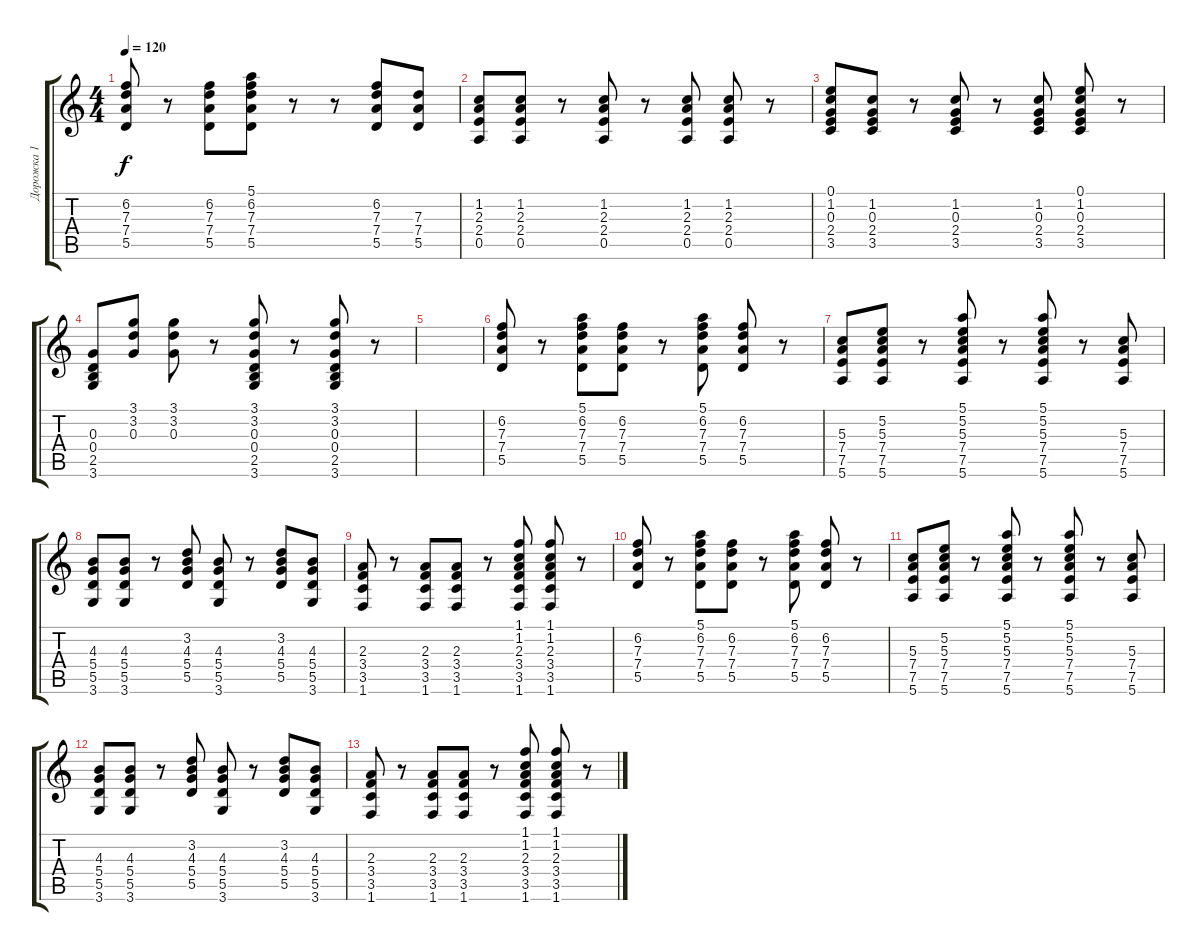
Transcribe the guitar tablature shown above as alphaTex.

\track ("Дорожка 1" "Дорожка 1") {instrument acousticguitarsteel}
\staff {score tabs}
\tuning (E4 B3 G3 D3 A2 E2) {hide}
\ts (4 4)
\tempo 120
\clef g2
\ks c
(6.2 7.3 7.4 5.5).8{dy f} r.8 (6.2 7.3 7.4 5.5).8 (5.1 6.2 7.3 7.4 5.5).8 r.8 r.8 (6.2 7.3 7.4 5.5).8 (7.3 7.4 5.5).8 |
(1.2 2.3 2.4 0.5).8 (1.2 2.3 2.4 0.5).8 r.8 (1.2 2.3 2.4 0.5).8 r.8 (1.2 2.3 2.4 0.5).8 (1.2 2.3 2.4 0.5).8 r.8 |
(0.1 1.2 0.3 2.4 3.5).8 (1.2 0.3 2.4 3.5).8 r.8 (1.2 0.3 2.4 3.5).8 r.8 (1.2 0.3 2.4 3.5).8 (0.1 1.2 0.3 2.4 3.5).8 r.8 |
(0.3 0.4 2.5 3.6).8 (3.1 3.2 0.3).8 (3.1 3.2 0.3).8 r.8 (3.1 3.2 0.3 0.4 2.5 3.6).8 r.8 (3.1 3.2 0.3 0.4 2.5 3.6).8 r.8 |
|
(6.2 7.3 7.4 5.5).8 r.8 (5.1 6.2 7.3 7.4 5.5).8 (6.2 7.3 7.4 5.5).8 r.8 (5.1 6.2 7.3 7.4 5.5).8 (6.2 7.3 7.4 5.5).8 r.8 |
(5.3 7.4 7.5 5.6).8 (5.2 5.3 7.4 7.5 5.6).8 r.8 (5.1 5.2 5.3 7.4 7.5 5.6).8 r.8 (5.1 5.2 5.3 7.4 7.5 5.6).8 r.8 (5.3 7.4 7.5 5.6).8 |
(4.3 5.4 5.5 3.6).8 (4.3 5.4 5.5 3.6).8 r.8 (3.2 4.3 5.4 5.5).8 (4.3 5.4 5.5 3.6).8 r.8 (3.2 4.3 5.4 5.5).8 (4.3 5.4 5.5 3.6).8 |
(2.3 3.4 3.5 1.6).8 r.8 (2.3 3.4 3.5 1.6).8 (2.3 3.4 3.5 1.6).8 r.8 (1.1 1.2 2.3 3.4 3.5 1.6).8 (1.1 1.2 2.3 3.4 3.5 1.6).8 r.8 |
(6.2 7.3 7.4 5.5).8 r.8 (5.1 6.2 7.3 7.4 5.5).8 (6.2 7.3 7.4 5.5).8 r.8 (5.1 6.2 7.3 7.4 5.5).8 (6.2 7.3 7.4 5.5).8 r.8 |
(5.3 7.4 7.5 5.6).8 (5.2 5.3 7.4 7.5 5.6).8 r.8 (5.1 5.2 5.3 7.4 7.5 5.6).8 r.8 (5.1 5.2 5.3 7.4 7.5 5.6).8 r.8 (5.3 7.4 7.5 5.6).8 |
(4.3 5.4 5.5 3.6).8 (4.3 5.4 5.5 3.6).8 r.8 (3.2 4.3 5.4 5.5).8 (4.3 5.4 5.5 3.6).8 r.8 (3.2 4.3 5.4 5.5).8 (4.3 5.4 5.5 3.6).8 |
(2.3 3.4 3.5 1.6).8 r.8 (2.3 3.4 3.5 1.6).8 (2.3 3.4 3.5 1.6).8 r.8 (1.1 1.2 2.3 3.4 3.5 1.6).8 (1.1 1.2 2.3 3.4 3.5 1.6).8 r.8
